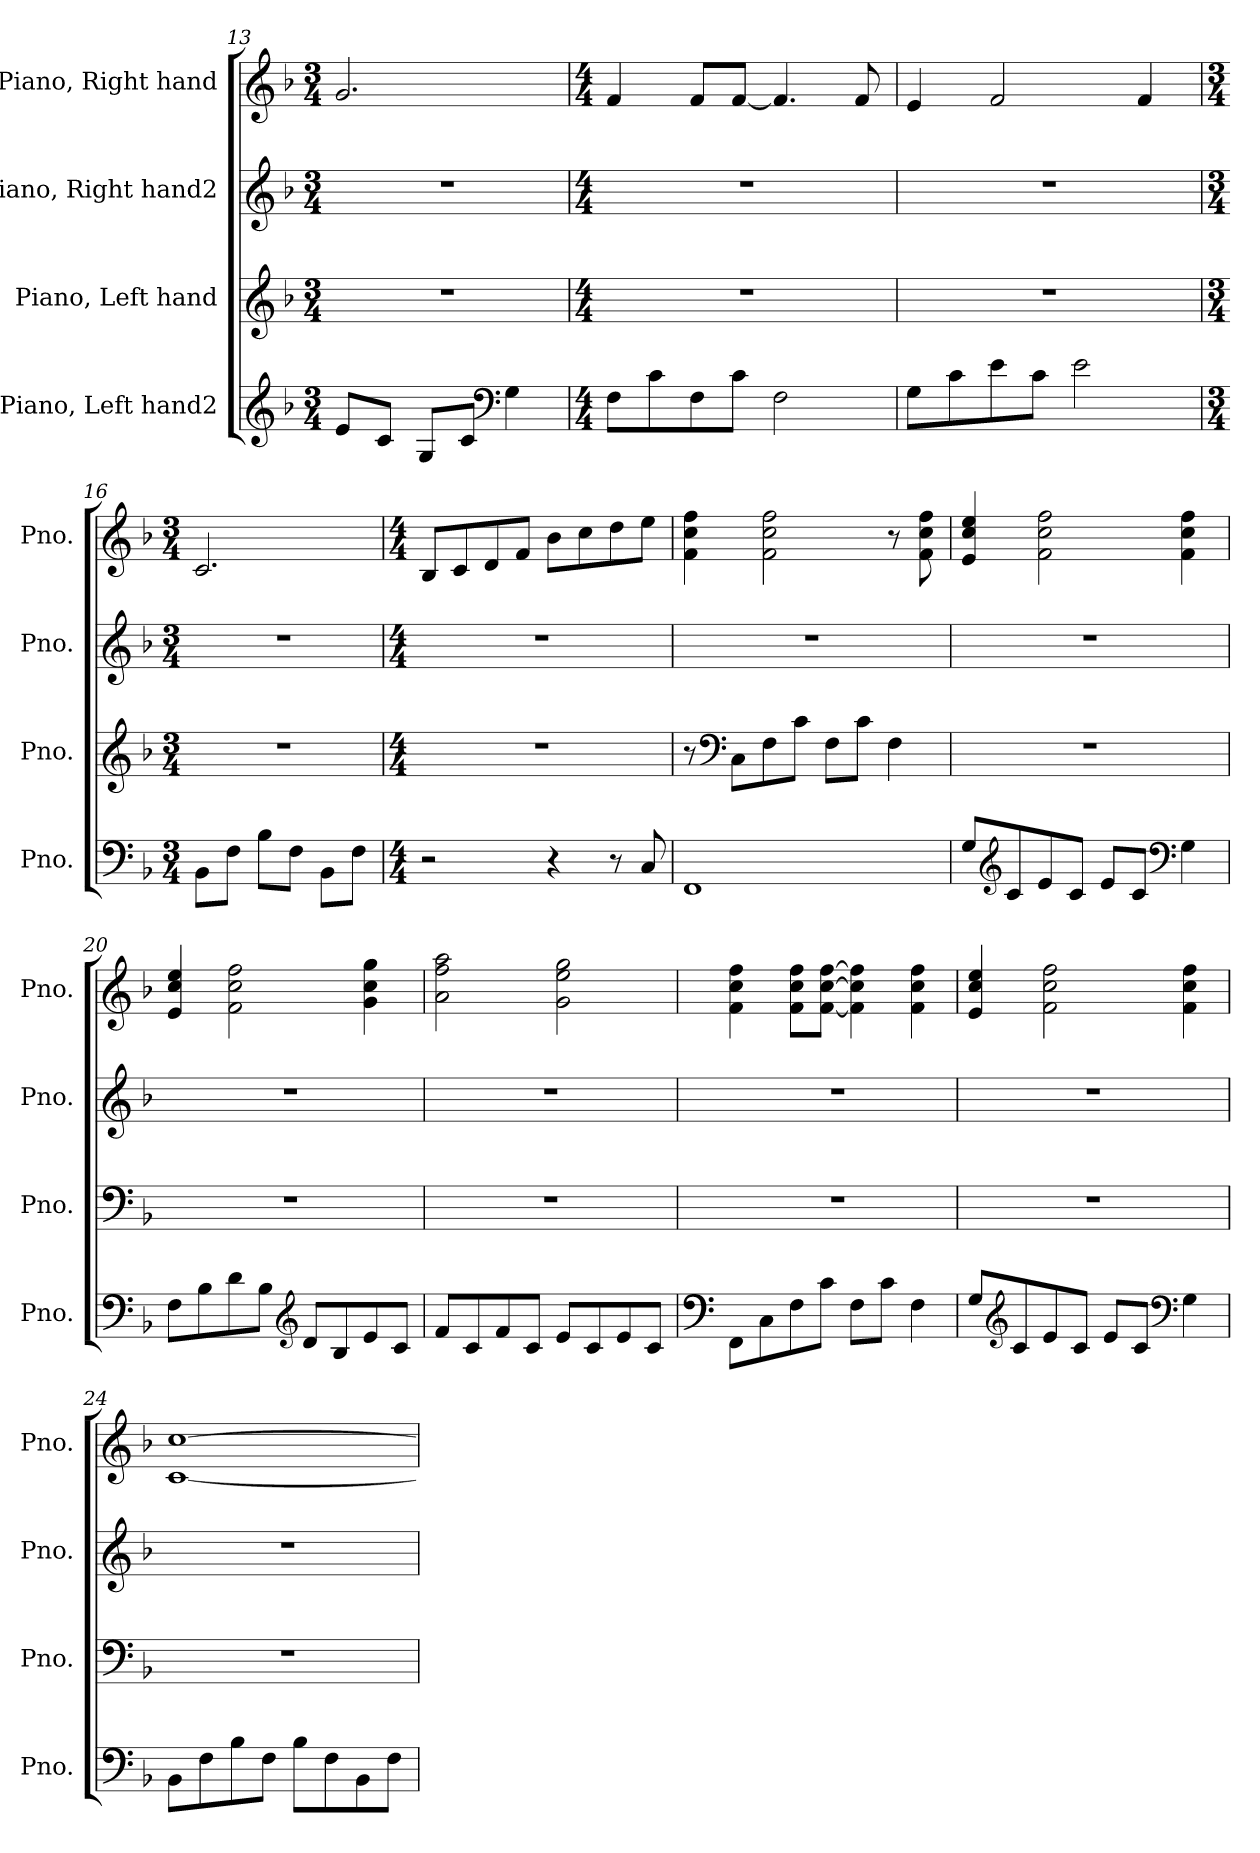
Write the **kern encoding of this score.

**kern	**kern	**kern	**kern
*part4	*part3	*part2	*part1
*staff4	*staff3	*staff2	*staff1
*I"Piano, Left hand2	*I"Piano, Left hand	*I"Piano, Right hand2	*I"Piano, Right hand
*I'Pno.	*I'Pno.	*I'Pno.	*I'Pno.
*clefG2	*clefG2	*clefG2	*clefG2
*k[b-]	*k[b-]	*k[b-]	*k[b-]
*M3/4	*M3/4	*M3/4	*M3/4
=13	=13	=13	=13
8e/L	2.r	2.r	2.g/
8c/J	.	.	.
8G/L	.	.	.
8c/J	.	.	.
*clefF4	*	*	*
4G\	.	.	.
!!LO:PB:g=z
=14	=14	=14	=14
*M4/4	*M4/4	*M4/4	*M4/4
8F\L	1r	1r	4f/
8c\	.	.	.
8F\	.	.	8f/L
8c\J	.	.	[8f/J
2F\	.	.	4.f/]
.	.	.	8f/
=15	=15	=15	=15
8G\L	1r	1r	4e/
8c\	.	.	.
8e\	.	.	2f/
8c\J	.	.	.
2e\	.	.	.
.	.	.	4f/
=16	=16	=16	=16
*M3/4	*M3/4	*M3/4	*M3/4
8BB-\L	2.r	2.r	2.c/
8F\J	.	.	.
8B-\L	.	.	.
8F\J	.	.	.
8BB-\L	.	.	.
8F\J	.	.	.
=17	=17	=17	=17
*M4/4	*M4/4	*M4/4	*M4/4
2r	1r	1r	8B-/L
.	.	.	8c/
.	.	.	8d/
.	.	.	8f/J
4r	.	.	8b-\L
.	.	.	8cc\
8r	.	.	8dd\
8C/	.	.	8ee\J
!!LO:LB:g=z
=18	=18	=18	=18
1FF	8r	1r	4f\ 4cc\ 4ff\
*	*clefF4	*	*
.	8C\L	.	.
.	8F\	.	2f\ 2cc\ 2ff\
.	8c\J	.	.
.	8F\L	.	.
.	8c\J	.	.
.	4F\	.	8r
.	.	.	8f\ 8cc\ 8ff\
=19	=19	=19	=19
8G/L	1r	1r	4e/ 4cc/ 4ee/
*clefG2	*	*	*
8c/	.	.	.
8e/	.	.	2f\ 2cc\ 2ff\
8c/J	.	.	.
8e/L	.	.	.
8c/J	.	.	.
*clefF4	*	*	*
4G\	.	.	4f\ 4cc\ 4ff\
=20	=20	=20	=20
8F\L	1r	1r	4e/ 4cc/ 4ee/
8B-\	.	.	.
8d\	.	.	2f\ 2cc\ 2ff\
8B-\J	.	.	.
*clefG2	*	*	*
8d/L	.	.	.
8B-/	.	.	.
8e/	.	.	4g\ 4cc\ 4gg\
8c/J	.	.	.
=21	=21	=21	=21
8f/L	1r	1r	2a\ 2ff\ 2aa\
8c/	.	.	.
8f/	.	.	.
8c/J	.	.	.
8e/L	.	.	2g\ 2ee\ 2gg\
8c/	.	.	.
8e/	.	.	.
8c/J	.	.	.
!!LO:LB:g=z
=22	=22	=22	=22
*clefF4	*	*	*
8FF\L	1r	1r	4f\ 4cc\ 4ff\
8C\	.	.	.
8F\	.	.	8f\ 8cc\ 8ff\L
8c\J	.	.	[8f\ [8cc\ [8ff\J
8F\L	.	.	4f\] 4cc\] 4ff\]
8c\J	.	.	.
4F\	.	.	4f\ 4cc\ 4ff\
=23	=23	=23	=23
8G/L	1r	1r	4e/ 4cc/ 4ee/
*clefG2	*	*	*
8c/	.	.	.
8e/	.	.	2f\ 2cc\ 2ff\
8c/J	.	.	.
8e/L	.	.	.
8c/J	.	.	.
*clefF4	*	*	*
4G\	.	.	4f\ 4cc\ 4ff\
=24	=24	=24	=24
8BB-\L	1r	1r	[1c [1cc
8F\	.	.	.
8B-\	.	.	.
8F\J	.	.	.
8B-\L	.	.	.
8F\	.	.	.
8BB-\	.	.	.
8F\J	.	.	.
=	=	=	=
*-	*-	*-	*-
